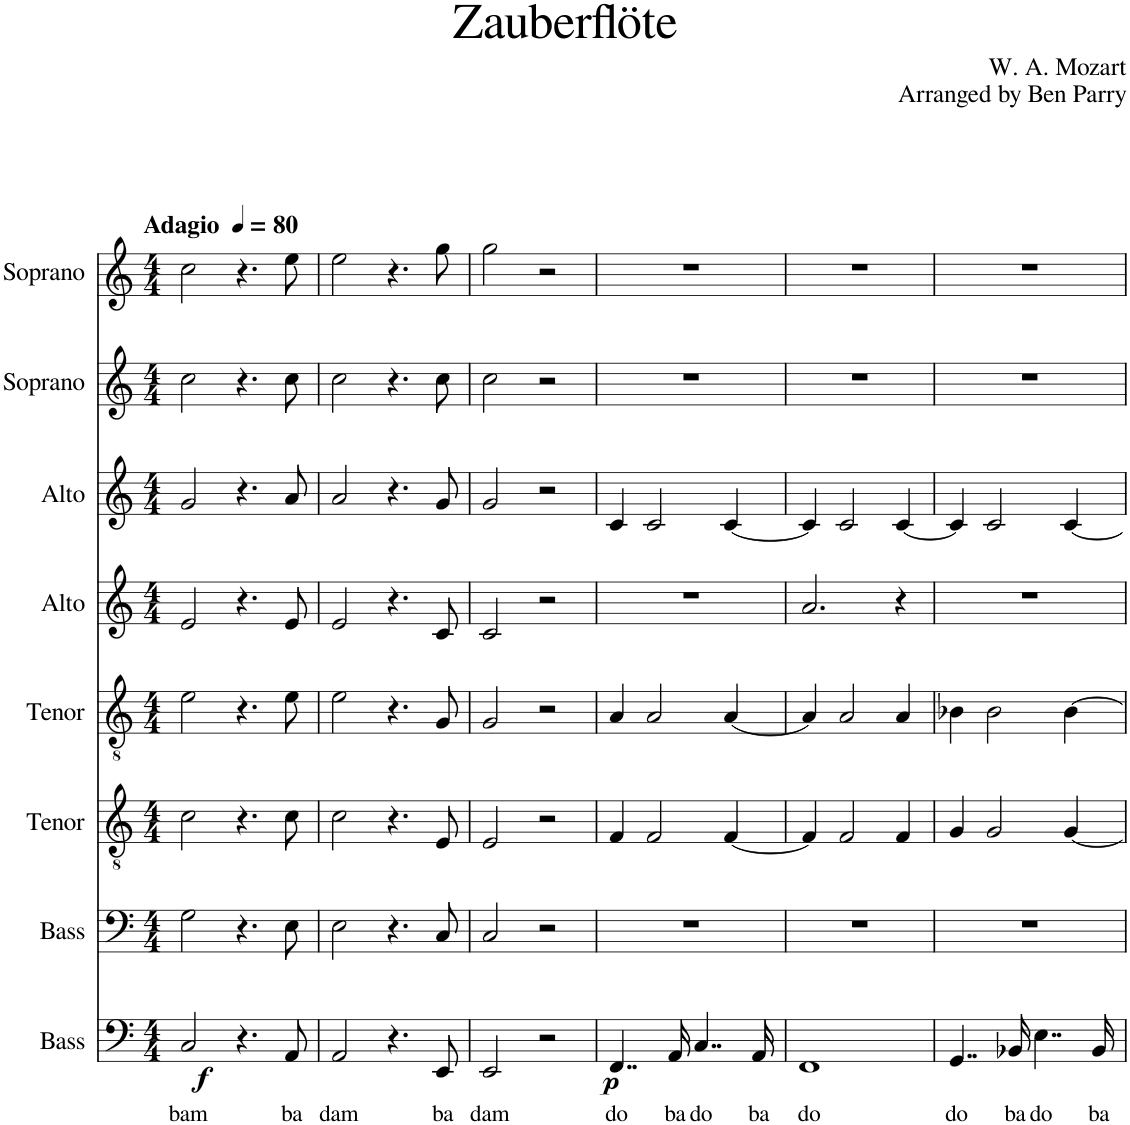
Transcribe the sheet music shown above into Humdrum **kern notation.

**kern	**text	**dynam	**kern	**kern	**kern	**kern	**kern	**kern	**kern
*part8	*part8	*part8	*part7	*part6	*part5	*part4	*part3	*part2	*part1
*staff8	*staff8	*staff8	*staff7	*staff6	*staff5	*staff4	*staff3	*staff2	*staff1
*I"Bass	*	*	*I"Bass	*I"Tenor	*I"Tenor	*I"Alto	*I"Alto	*I"Soprano	*I"Soprano
*I'B.	*	*	*I'B.	*I'T.	*I'T.	*I'A.	*I'A.	*I'S.	*I'S.
*clefF4	*	*	*clefF4	*clefGv2	*clefGv2	*clefG2	*clefG2	*clefG2	*clefG2
*k[]	*	*	*k[]	*k[]	*k[]	*k[]	*k[]	*k[]	*k[]
*M4/4	*	*	*M4/4	*M4/4	*M4/4	*M4/4	*M4/4	*M4/4	*M4/4
*MM80	*	*	*MM80	*MM80	*MM80	*MM80	*MM80	*MM80	*MM80
=1	=1	=1	=1	=1	=1	=1	=1	=1	=1
!	!	!	!	!	!	!	!	!	!LO:TX:a:B:t=Adagio
!	!LO:LY:b	!LO:DY:b	!	!	!	!	!	!	!
2C/	bam	f	2G\	2c\	2e\	2e/	2g/	2cc\	2cc\
4.r	.	.	4.r	4.r	4.r	4.r	4.r	4.r	4.r
!	!LO:LY:b	!	!	!	!	!	!	!	!
8AA/	ba	.	8E\	8c\	8e\	8e/	8a/	8cc\	8ee\
=2	=2	=2	=2	=2	=2	=2	=2	=2	=2
!	!LO:LY:b	!	!	!	!	!	!	!	!
2AA/	dam	.	2E\	2c\	2e\	2e/	2a/	2cc\	2ee\
4.r	.	.	4.r	4.r	4.r	4.r	4.r	4.r	4.r
!	!LO:LY:b	!	!	!	!	!	!	!	!
8EE/	ba	.	8C/	8E/	8G/	8c/	8g/	8cc\	8gg\
=3	=3	=3	=3	=3	=3	=3	=3	=3	=3
!	!LO:LY:b	!	!	!	!	!	!	!	!
2EE/	dam	.	2C/	2E/	2G/	2c/	2g/	2cc\	2gg\
2r	.	.	2r	2r	2r	2r	2r	2r	2r
=4	=4	=4	=4	=4	=4	=4	=4	=4	=4
!	!LO:LY:b	!LO:DY:b	!	!	!	!	!	!	!
4..FF/	do	p	1r	4F/	4A/	1r	4c/	1r	1r
.	.	.	.	2F/	2A/	.	2c/	.	.
!	!LO:LY:b	!	!	!	!	!	!	!	!
16AA/	ba	.	.	.	.	.	.	.	.
!	!LO:LY:b	!	!	!	!	!	!	!	!
4..C/	do	.	.	.	.	.	.	.	.
.	.	.	.	[4F/	[4A/	.	[4c/	.	.
!	!LO:LY:b	!	!	!	!	!	!	!	!
16AA/	ba	.	.	.	.	.	.	.	.
=5	=5	=5	=5	=5	=5	=5	=5	=5	=5
!	!LO:LY:b	!	!	!	!	!	!	!	!
1FF	do	.	1r	4F/]	4A/]	2.a/	4c/]	1r	1r
.	.	.	.	2F/	2A/	.	2c/	.	.
.	.	.	.	4F/	4A/	4r	[4c/	.	.
=6	=6	=6	=6	=6	=6	=6	=6	=6	=6
!	!LO:LY:b	!	!	!	!	!	!	!	!
4..GG/	do	.	1r	4G/	4B-X\	1r	4c/]	1r	1r
.	.	.	.	2G/	2B-\	.	2c/	.	.
!	!LO:LY:b	!	!	!	!	!	!	!	!
16BB-X/	ba	.	.	.	.	.	.	.	.
!	!LO:LY:b	!	!	!	!	!	!	!	!
4..E\	do	.	.	.	.	.	.	.	.
.	.	.	.	[4G/	[4B-\	.	[4c/	.	.
!	!LO:LY:b	!	!	!	!	!	!	!	!
16BB-/	ba	.	.	.	.	.	.	.	.
=	=	=	=	=	=	=	=	=	=
*-	*-	*-	*-	*-	*-	*-	*-	*-	*-
